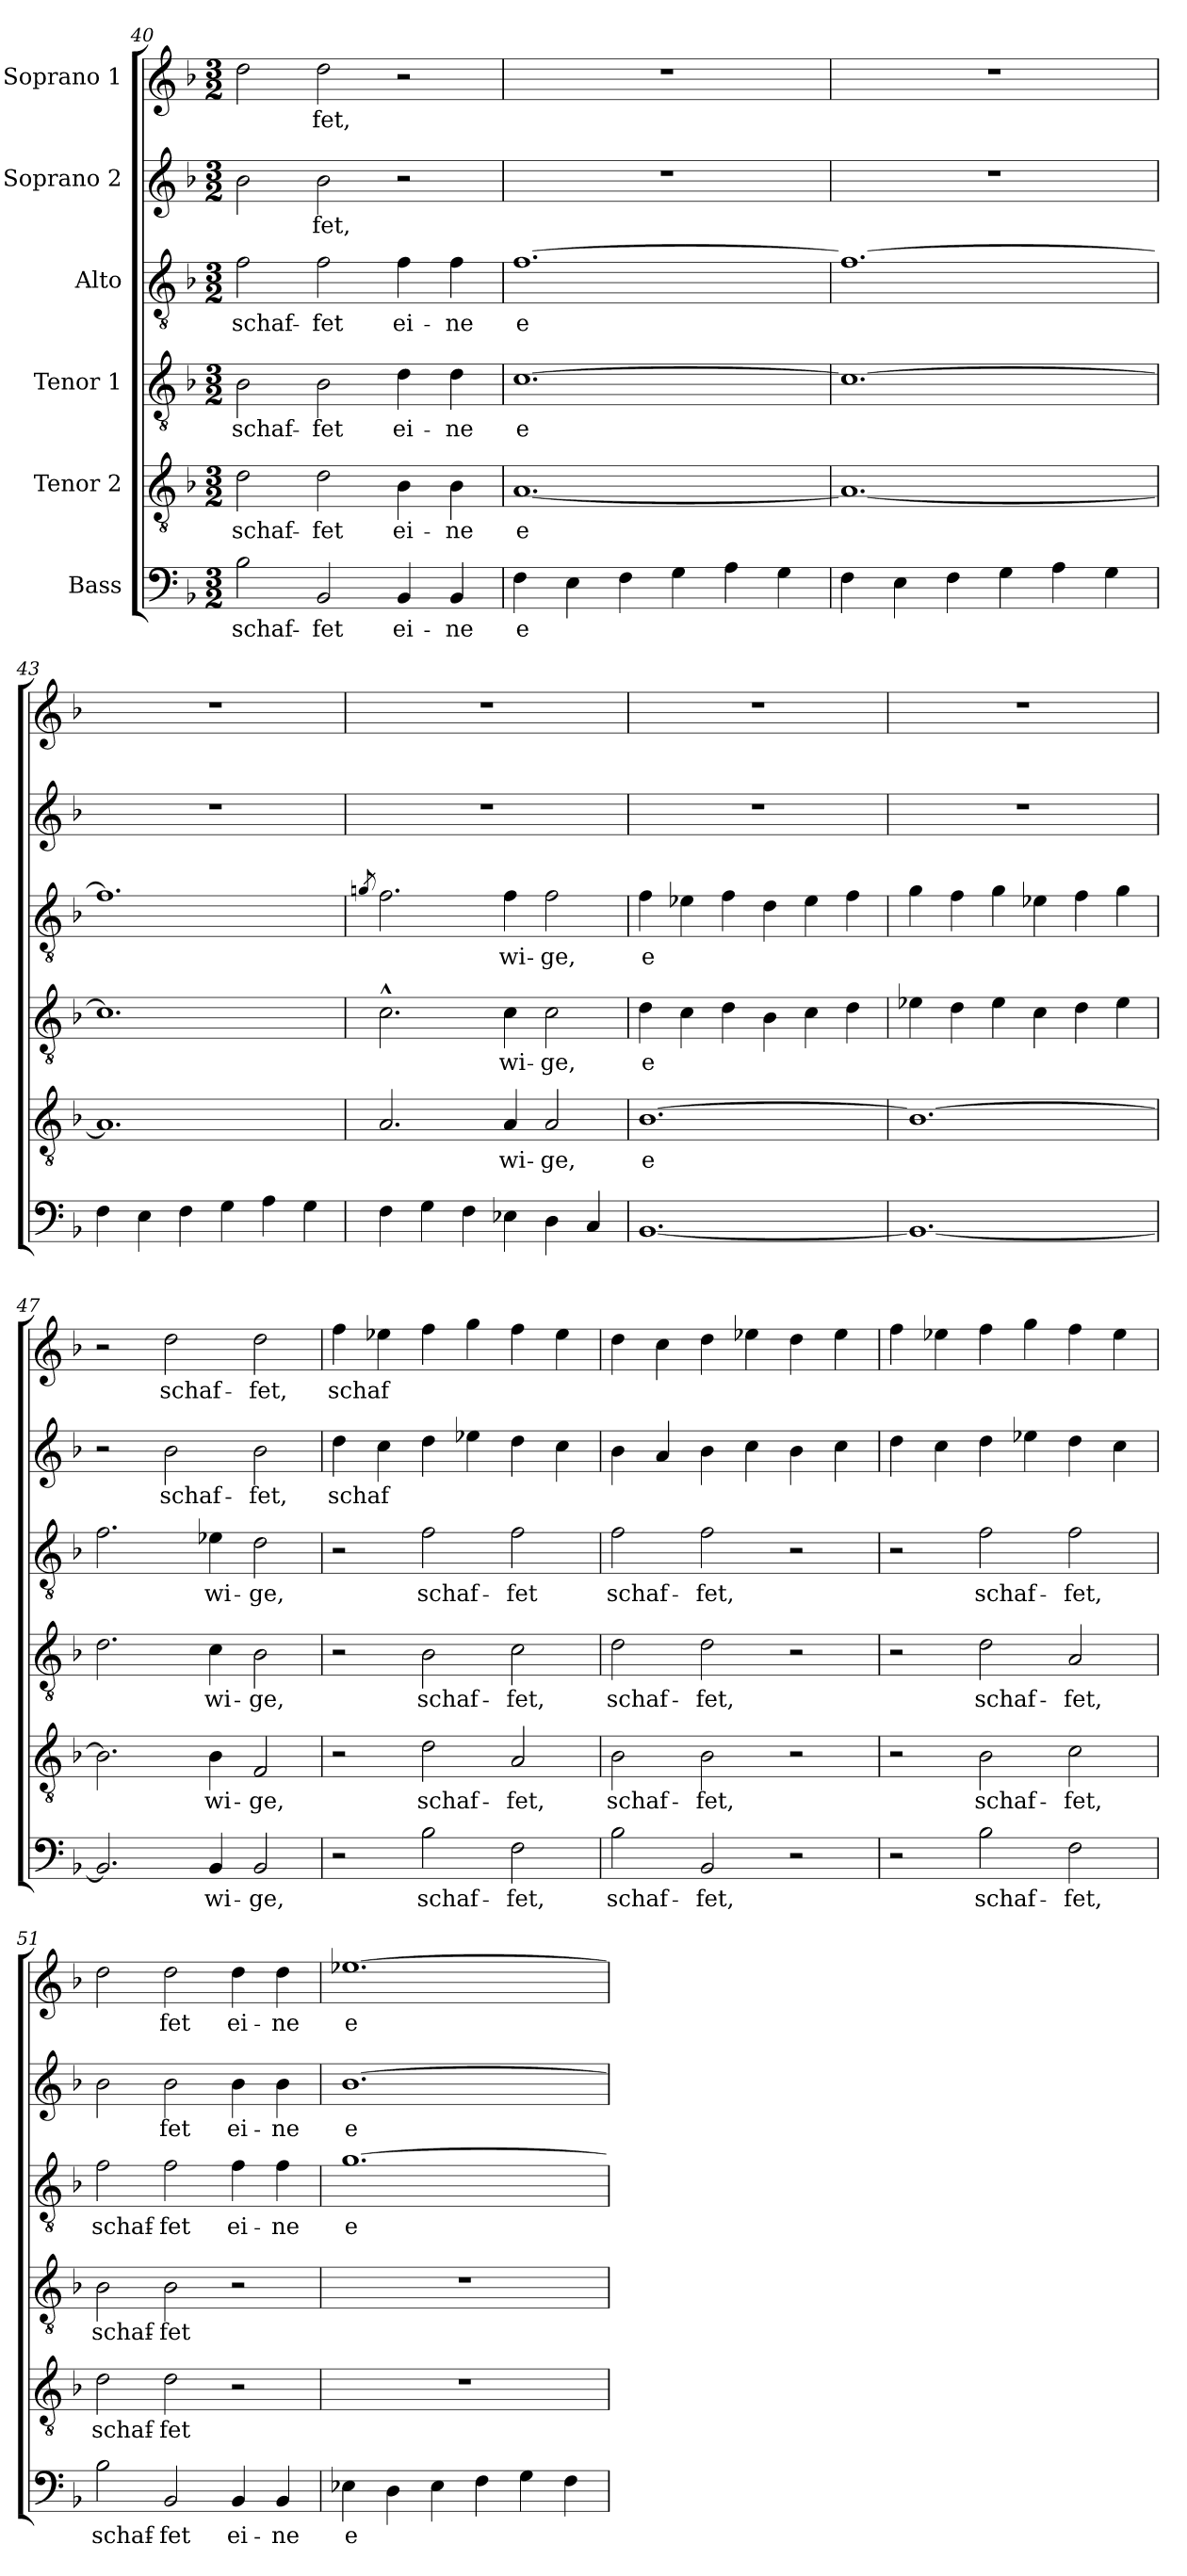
**kern	**text	**kern	**text	**kern	**text	**kern	**text	**kern	**text	**kern	**text
*part6	*part6	*part5	*part5	*part4	*part4	*part3	*part3	*part2	*part2	*part1	*part1
*staff6	*staff6	*staff5	*staff5	*staff4	*staff4	*staff3	*staff3	*staff2	*staff2	*staff1	*staff1
*I"Bass	*	*I"Tenor 2	*	*I"Tenor 1	*	*I"Alto	*	*I"Soprano 2	*	*I"Soprano 1	*
*clefF4	*	*clefGv2	*	*clefGv2	*	*clefGv2	*	*clefG2	*	*clefG2	*
*k[b-]	*	*k[b-]	*	*k[b-]	*	*k[b-]	*	*k[b-]	*	*k[b-]	*
*F:	*	*F:	*	*F:	*	*F:	*	*F:	*	*F:	*
*M3/2	*	*M3/2	*	*M3/2	*	*M3/2	*	*M3/2	*	*M3/2	*
=40	=40	=40	=40	=40	=40	=40	=40	=40	=40	=40	=40
!	!LO:LY:b:cj	!	!LO:LY:b	!	!LO:LY:b	!	!LO:LY:b:cj	!	!LO:LY:b:cj	!	!LO:LY:b:cj
2B-\	schaf-	2d\	schaf-	2B-\	schaf-	2f\	schaf-	2b-\	--	2dd\	--
!	!LO:LY:b:cj	!	!LO:LY:b	!	!LO:LY:b	!	!LO:LY:b:cj	!	!LO:LY:b:cj	!	!LO:LY:b:cj
2BB-/	-fet	2d\	-fet	2B-\	-fet	2f\	-fet	2b-\	-fet,	2dd\	-fet,
!	!LO:LY:b:cj	!	!LO:LY:b	!	!LO:LY:b	!	!LO:LY:b:cj	!	!	!	!
4BB-/	ei-	4B-\	ei-	4d\	ei-	4f\	ei-	2r	.	2r	.
!	!LO:LY:b:cj	!	!LO:LY:b	!	!LO:LY:b	!	!LO:LY:b:cj	!	!	!	!
4BB-/	-ne	4B-\	-ne	4d\	-ne	4f\	-ne	.	.	.	.
=41	=41	=41	=41	=41	=41	=41	=41	=41	=41	=41	=41
!	!LO:LY:b:cj	!	!LO:LY:b	!	!LO:LY:b	!	!LO:LY:b:cj	!	!	!	!
4F\	e-	[<1.A	e-	[>1.c	e-	[>1.f	e-	1.r	.	1.r	.
!	!LO:LY:b:cj	!	!	!	!	!	!	!	!	!	!
4E\	--	.	.	.	.	.	.	.	.	.	.
!	!LO:LY:b:cj	!	!	!	!	!	!	!	!	!	!
4F\	--	.	.	.	.	.	.	.	.	.	.
!	!LO:LY:b:cj	!	!	!	!	!	!	!	!	!	!
4G\	--	.	.	.	.	.	.	.	.	.	.
!	!LO:LY:b:cj	!	!	!	!	!	!	!	!	!	!
4A\	--	.	.	.	.	.	.	.	.	.	.
!	!LO:LY:b:cj	!	!	!	!	!	!	!	!	!	!
4G\	--	.	.	.	.	.	.	.	.	.	.
=42	=42	=42	=42	=42	=42	=42	=42	=42	=42	=42	=42
!	!LO:LY:b:cj	!	!LO:LY:b	!	!LO:LY:b	!	!LO:LY:b:cj	!	!	!	!
4F\	--	1.A_<	--	1.c_>	--	1.f_>	--	1.r	.	1.r	.
!	!LO:LY:b:cj	!	!	!	!	!	!	!	!	!	!
4E\	--	.	.	.	.	.	.	.	.	.	.
!	!LO:LY:b:cj	!	!	!	!	!	!	!	!	!	!
4F\	--	.	.	.	.	.	.	.	.	.	.
!	!LO:LY:b:cj	!	!	!	!	!	!	!	!	!	!
4G\	--	.	.	.	.	.	.	.	.	.	.
!	!LO:LY:b:cj	!	!	!	!	!	!	!	!	!	!
4A\	--	.	.	.	.	.	.	.	.	.	.
!	!LO:LY:b:cj	!	!	!	!	!	!	!	!	!	!
4G\	--	.	.	.	.	.	.	.	.	.	.
=43	=43	=43	=43	=43	=43	=43	=43	=43	=43	=43	=43
!	!LO:LY:b:cj	!	!LO:LY:b	!	!LO:LY:b	!	!LO:LY:b:cj	!	!	!	!
4F\	--	1.A]	--	1.c]	--	1.f]	--	1.r	.	1.r	.
!	!LO:LY:b:cj	!	!	!	!	!	!	!	!	!	!
4E\	--	.	.	.	.	.	.	.	.	.	.
!	!LO:LY:b:cj	!	!	!	!	!	!	!	!	!	!
4F\	--	.	.	.	.	.	.	.	.	.	.
!	!LO:LY:b:cj	!	!	!	!	!	!	!	!	!	!
4G\	--	.	.	.	.	.	.	.	.	.	.
!	!LO:LY:b:cj	!	!	!	!	!	!	!	!	!	!
4A\	--	.	.	.	.	.	.	.	.	.	.
!	!LO:LY:b:cj	!	!	!	!	!	!	!	!	!	!
4G\	--	.	.	.	.	.	.	.	.	.	.
!!LO:LB:g=z
=44	=44	=44	=44	=44	=44	=44	=44	=44	=44	=44	=44
.	.	.	.	.	.	8qgn/	.	.	.	.	.
!	!LO:LY:b:cj	!	!LO:LY:b	!	!LO:LY:b	!	!LO:LY:b:cj	!	!	!	!
4F\	--	2.A/	--	2.c^^>\	--	2.f\	--	1.r	.	1.r	.
!	!LO:LY:b:cj	!	!	!	!	!	!	!	!	!	!
4G\	--	.	.	.	.	.	.	.	.	.	.
!	!LO:LY:b:cj	!	!	!	!	!	!	!	!	!	!
4F\	--	.	.	.	.	.	.	.	.	.	.
!	!LO:LY:b:cj	!	!LO:LY:b	!	!LO:LY:b	!	!LO:LY:b:cj	!	!	!	!
4E-X\	--	4A/	-wi-	4c\	-wi-	4f\	-wi-	.	.	.	.
!	!LO:LY:b:cj	!	!LO:LY:b	!	!LO:LY:b	!	!LO:LY:b:cj	!	!	!	!
4D\	--	2A/	-ge,	2c\	-ge,	2f\	-ge,	.	.	.	.
!	!LO:LY:b:cj	!	!	!	!	!	!	!	!	!	!
4C/	--	.	.	.	.	.	.	.	.	.	.
=45	=45	=45	=45	=45	=45	=45	=45	=45	=45	=45	=45
!	!LO:LY:b:cj	!	!LO:LY:b	!	!LO:LY:b	!	!LO:LY:b:cj	!	!	!	!
[<1.BB-	--	[>1.B-	e-	4d\	e-	4f\	e-	1.r	.	1.r	.
!	!	!	!	!	!LO:LY:b	!	!LO:LY:b:cj	!	!	!	!
.	.	.	.	4c\	--	4e-X\	--	.	.	.	.
!	!	!	!	!	!LO:LY:b	!	!LO:LY:b:cj	!	!	!	!
.	.	.	.	4d\	--	4f\	--	.	.	.	.
!	!	!	!	!	!LO:LY:b	!	!LO:LY:b:cj	!	!	!	!
.	.	.	.	4B-\	--	4d\	--	.	.	.	.
!	!	!	!	!	!LO:LY:b	!	!LO:LY:b:cj	!	!	!	!
.	.	.	.	4c\	--	4e-\	--	.	.	.	.
!	!	!	!	!	!LO:LY:b	!	!LO:LY:b:cj	!	!	!	!
.	.	.	.	4d\	--	4f\	--	.	.	.	.
=46	=46	=46	=46	=46	=46	=46	=46	=46	=46	=46	=46
!	!LO:LY:b:cj	!	!LO:LY:b	!	!LO:LY:b	!	!LO:LY:b:cj	!	!	!	!
1.BB-_<	--	1.B-_>	--	4e-X\	--	4g\	--	1.r	.	1.r	.
!	!	!	!	!	!LO:LY:b	!	!LO:LY:b:cj	!	!	!	!
.	.	.	.	4d\	--	4f\	--	.	.	.	.
!	!	!	!	!	!LO:LY:b	!	!LO:LY:b:cj	!	!	!	!
.	.	.	.	4e-\	--	4g\	--	.	.	.	.
!	!	!	!	!	!LO:LY:b	!	!LO:LY:b:cj	!	!	!	!
.	.	.	.	4c\	--	4e-X\	--	.	.	.	.
!	!	!	!	!	!LO:LY:b	!	!LO:LY:b:cj	!	!	!	!
.	.	.	.	4d\	--	4f\	--	.	.	.	.
!	!	!	!	!	!LO:LY:b	!	!LO:LY:b:cj	!	!	!	!
.	.	.	.	4e-\	--	4g\	--	.	.	.	.
=47	=47	=47	=47	=47	=47	=47	=47	=47	=47	=47	=47
!	!LO:LY:b:cj	!	!LO:LY:b	!	!LO:LY:b	!	!LO:LY:b:cj	!	!	!	!
2.BB-/]	--	2.B-\]	--	2.d\	--	2.f\	--	2r	.	2r	.
!	!	!	!	!	!	!	!	!	!LO:LY:b:cj	!	!LO:LY:b:cj
.	.	.	.	.	.	.	.	2b-\	schaf-	2dd\	schaf-
!	!LO:LY:b:cj	!	!LO:LY:b	!	!LO:LY:b	!	!LO:LY:b:cj	!	!	!	!
4BB-/	-wi-	4B-\	-wi-	4c\	-wi-	4e-X\	-wi-	.	.	.	.
!	!LO:LY:b:cj	!	!LO:LY:b	!	!LO:LY:b	!	!LO:LY:b:cj	!	!LO:LY:b:cj	!	!LO:LY:b:cj
2BB-/	-ge,	2F/	-ge,	2B-\	-ge,	2d\	-ge,	2b-\	-fet,	2dd\	-fet,
=48	=48	=48	=48	=48	=48	=48	=48	=48	=48	=48	=48
!	!	!	!	!	!	!	!	!	!LO:LY:b:cj	!	!LO:LY:b:cj
2r	.	2r	.	2r	.	2r	.	4dd\	schaf-	4ff\	schaf-
!	!	!	!	!	!	!	!	!	!LO:LY:b:cj	!	!LO:LY:b:cj
.	.	.	.	.	.	.	.	4cc\	--	4ee-X\	--
!	!LO:LY:b:cj	!	!LO:LY:b	!	!LO:LY:b	!	!LO:LY:b:cj	!	!LO:LY:b:cj	!	!LO:LY:b:cj
2B-\	schaf-	2d\	schaf-	2B-\	schaf-	2f\	schaf-	4dd\	--	4ff\	--
!	!	!	!	!	!	!	!	!	!LO:LY:b:cj	!	!LO:LY:b:cj
.	.	.	.	.	.	.	.	4ee-X\	--	4gg\	--
!	!LO:LY:b:cj	!	!LO:LY:b	!	!LO:LY:b	!	!LO:LY:b:cj	!	!LO:LY:b:cj	!	!LO:LY:b:cj
2F\	-fet,	2A/	-fet,	2c\	-fet,	2f\	-fet	4dd\	--	4ff\	--
!	!	!	!	!	!	!	!	!	!LO:LY:b:cj	!	!LO:LY:b:cj
.	.	.	.	.	.	.	.	4cc\	--	4ee-\	--
=49	=49	=49	=49	=49	=49	=49	=49	=49	=49	=49	=49
!	!LO:LY:b:cj	!	!LO:LY:b	!	!LO:LY:b	!	!LO:LY:b:cj	!	!LO:LY:b:cj	!	!LO:LY:b:cj
2B-\	schaf-	2B-\	schaf-	2d\	schaf-	2f\	schaf-	4b-\	--	4dd\	--
!	!	!	!	!	!	!	!	!	!LO:LY:b:cj	!	!LO:LY:b:cj
.	.	.	.	.	.	.	.	4a/	--	4cc\	--
!	!LO:LY:b:cj	!	!LO:LY:b	!	!LO:LY:b	!	!LO:LY:b:cj	!	!LO:LY:b:cj	!	!LO:LY:b:cj
2BB-/	-fet,	2B-\	-fet,	2d\	-fet,	2f\	-fet,	4b-\	--	4dd\	--
!	!	!	!	!	!	!	!	!	!LO:LY:b:cj	!	!LO:LY:b:cj
.	.	.	.	.	.	.	.	4cc\	--	4ee-X\	--
!	!	!	!	!	!	!	!	!	!LO:LY:b:cj	!	!LO:LY:b:cj
2r	.	2r	.	2r	.	2r	.	4b-\	--	4dd\	--
!	!	!	!	!	!	!	!	!	!LO:LY:b:cj	!	!LO:LY:b:cj
.	.	.	.	.	.	.	.	4cc\	--	4ee-\	--
=50	=50	=50	=50	=50	=50	=50	=50	=50	=50	=50	=50
!	!	!	!	!	!	!	!	!	!LO:LY:b:cj	!	!LO:LY:b:cj
2r	.	2r	.	2r	.	2r	.	4dd\	--	4ff\	--
!	!	!	!	!	!	!	!	!	!LO:LY:b:cj	!	!LO:LY:b:cj
.	.	.	.	.	.	.	.	4cc\	--	4ee-X\	--
!	!LO:LY:b:cj	!	!LO:LY:b	!	!LO:LY:b	!	!LO:LY:b:cj	!	!LO:LY:b:cj	!	!LO:LY:b:cj
2B-\	schaf-	2B-\	schaf-	2d\	schaf-	2f\	schaf-	4dd\	--	4ff\	--
!	!	!	!	!	!	!	!	!	!LO:LY:b:cj	!	!LO:LY:b:cj
.	.	.	.	.	.	.	.	4ee-X\	--	4gg\	--
!	!LO:LY:b:cj	!	!LO:LY:b	!	!LO:LY:b	!	!LO:LY:b:cj	!	!LO:LY:b:cj	!	!LO:LY:b:cj
2F\	-fet,	2c\	-fet,	2A/	-fet,	2f\	-fet,	4dd\	--	4ff\	--
!	!	!	!	!	!	!	!	!	!LO:LY:b:cj	!	!LO:LY:b:cj
.	.	.	.	.	.	.	.	4cc\	--	4ee-\	--
!!LO:LB:g=z
=51	=51	=51	=51	=51	=51	=51	=51	=51	=51	=51	=51
!	!LO:LY:b:cj	!	!LO:LY:b	!	!LO:LY:b	!	!LO:LY:b:cj	!	!LO:LY:b:cj	!	!LO:LY:b:cj
2B-\	schaf-	2d\	schaf-	2B-\	schaf-	2f\	schaf-	2b-\	--	2dd\	--
!	!LO:LY:b:cj	!	!LO:LY:b	!	!LO:LY:b	!	!LO:LY:b:cj	!	!LO:LY:b:cj	!	!LO:LY:b:cj
2BB-/	-fet	2d\	-fet	2B-\	-fet	2f\	-fet	2b-\	-fet	2dd\	-fet
!	!LO:LY:b:cj	!	!	!	!	!	!LO:LY:b:cj	!	!LO:LY:b:cj	!	!LO:LY:b:cj
4BB-/	ei-	2r	.	2r	.	4f\	ei-	4b-\	ei-	4dd\	ei-
!	!LO:LY:b:cj	!	!	!	!	!	!LO:LY:b:cj	!	!LO:LY:b:cj	!	!LO:LY:b:cj
4BB-/	-ne	.	.	.	.	4f\	-ne	4b-\	-ne	4dd\	-ne
=52	=52	=52	=52	=52	=52	=52	=52	=52	=52	=52	=52
!	!LO:LY:b:cj	!	!	!	!	!	!LO:LY:b:cj	!	!LO:LY:b:cj	!	!LO:LY:b:cj
4E-X\	e-	1.r	.	1.r	.	[>1.g	e-	[>1.b-	e-	[>1.ee-X	e-
!	!LO:LY:b:cj	!	!	!	!	!	!	!	!	!	!
4D\	--	.	.	.	.	.	.	.	.	.	.
!	!LO:LY:b:cj	!	!	!	!	!	!	!	!	!	!
4E-\	--	.	.	.	.	.	.	.	.	.	.
!	!LO:LY:b:cj	!	!	!	!	!	!	!	!	!	!
4F\	--	.	.	.	.	.	.	.	.	.	.
!	!LO:LY:b:cj	!	!	!	!	!	!	!	!	!	!
4G\	--	.	.	.	.	.	.	.	.	.	.
!	!LO:LY:b:cj	!	!	!	!	!	!	!	!	!	!
4F\	--	.	.	.	.	.	.	.	.	.	.
=	=	=	=	=	=	=	=	=	=	=	=
*-	*-	*-	*-	*-	*-	*-	*-	*-	*-	*-	*-
